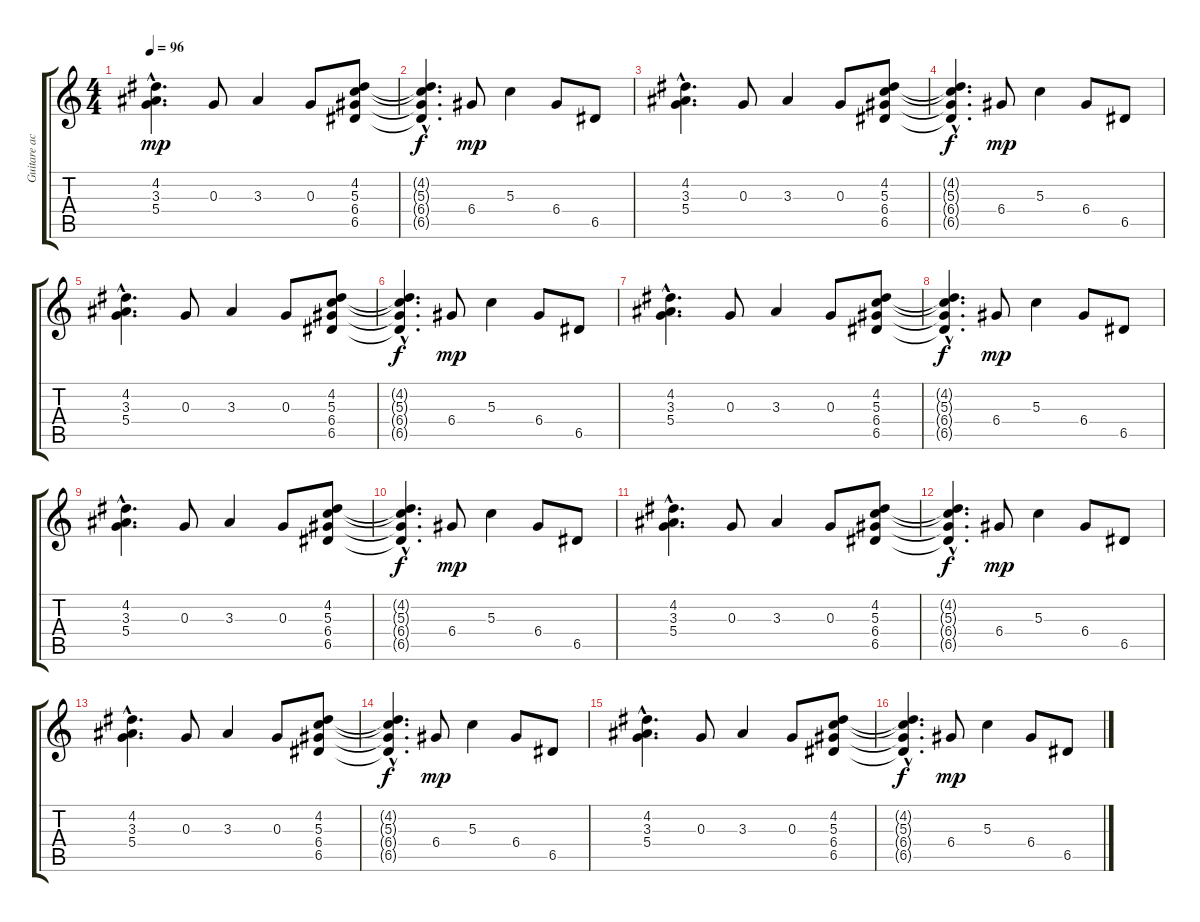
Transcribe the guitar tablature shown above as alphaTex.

\track ("Guitare acoustique" "Guitare ac") {instrument acousticguitarnylon}
\staff {score tabs}
\tuning (E4 B3 G3 D3 A2 E2) {hide}
\ts (4 4)
\tempo 96
\clef g2
\ks c
(4.2{hac} 3.3{hac} 5.4{hac}).4{d dy mp} 0.3.8 3.3.4 0.3.8 (4.2 5.3 6.4 6.5).8 |
(4.2{hac t} 5.3{hac t} 6.4{hac t} 6.5{hac t}).4{d dy f} 6.4.8{dy mp} 5.3.4 6.4.8 6.5.8 |
(4.2{hac} 3.3{hac} 5.4{hac}).4{d} 0.3.8 3.3.4 0.3.8 (4.2 5.3 6.4 6.5).8 |
(4.2{hac t} 5.3{hac t} 6.4{hac t} 6.5{hac t}).4{d dy f} 6.4.8{dy mp} 5.3.4 6.4.8 6.5.8 |
(4.2{hac} 3.3{hac} 5.4{hac}).4{d} 0.3.8 3.3.4 0.3.8 (4.2 5.3 6.4 6.5).8 |
(4.2{hac t} 5.3{hac t} 6.4{hac t} 6.5{hac t}).4{d dy f} 6.4.8{dy mp} 5.3.4 6.4.8 6.5.8 |
(4.2{hac} 3.3{hac} 5.4{hac}).4{d} 0.3.8 3.3.4 0.3.8 (4.2 5.3 6.4 6.5).8 |
(4.2{hac t} 5.3{hac t} 6.4{hac t} 6.5{hac t}).4{d dy f} 6.4.8{dy mp} 5.3.4 6.4.8 6.5.8 |
(4.2{hac} 3.3{hac} 5.4{hac}).4{d} 0.3.8 3.3.4 0.3.8 (4.2 5.3 6.4 6.5).8 |
(4.2{hac t} 5.3{hac t} 6.4{hac t} 6.5{hac t}).4{d dy f} 6.4.8{dy mp} 5.3.4 6.4.8 6.5.8 |
(4.2{hac} 3.3{hac} 5.4{hac}).4{d} 0.3.8 3.3.4 0.3.8 (4.2 5.3 6.4 6.5).8 |
(4.2{hac t} 5.3{hac t} 6.4{hac t} 6.5{hac t}).4{d dy f} 6.4.8{dy mp} 5.3.4 6.4.8 6.5.8 |
(4.2{hac} 3.3{hac} 5.4{hac}).4{d} 0.3.8 3.3.4 0.3.8 (4.2 5.3 6.4 6.5).8 |
(4.2{hac t} 5.3{hac t} 6.4{hac t} 6.5{hac t}).4{d dy f} 6.4.8{dy mp} 5.3.4 6.4.8 6.5.8 |
(4.2{hac} 3.3{hac} 5.4{hac}).4{d} 0.3.8 3.3.4 0.3.8 (4.2 5.3 6.4 6.5).8 |
(4.2{hac t} 5.3{hac t} 6.4{hac t} 6.5{hac t}).4{d dy f} 6.4.8{dy mp} 5.3.4 6.4.8 6.5.8
